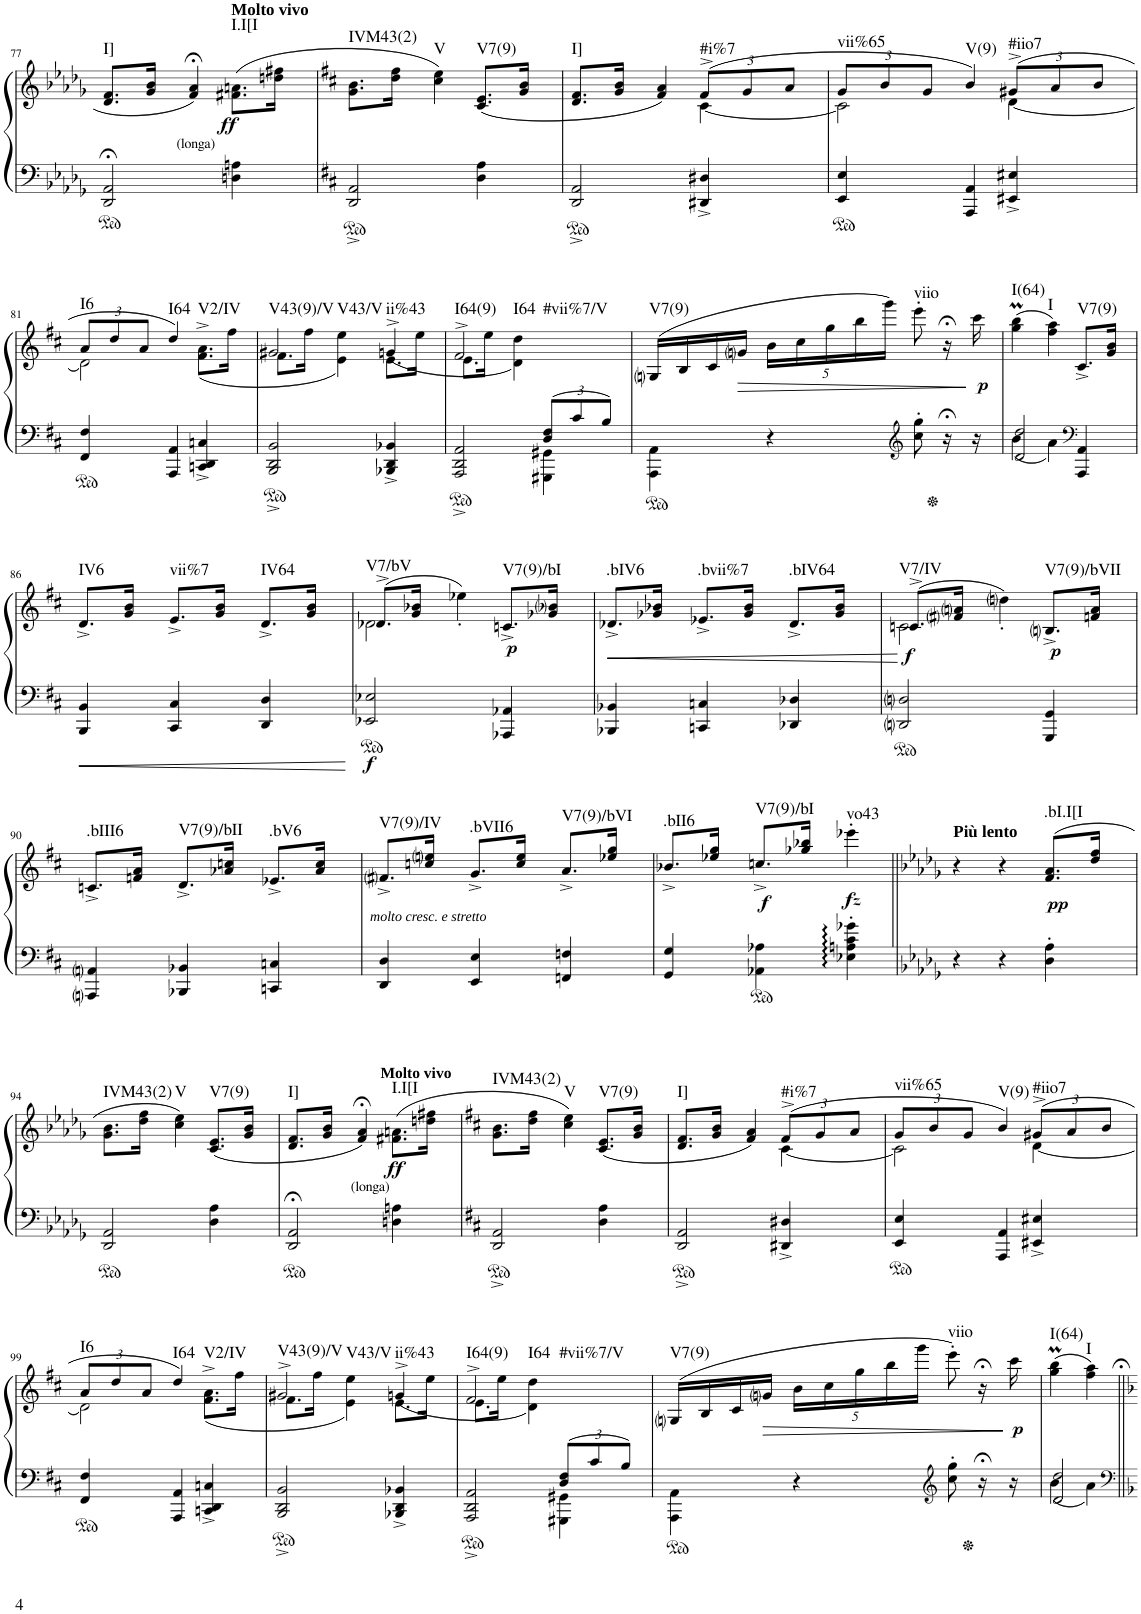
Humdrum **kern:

**kern	**kern	**dynam	**harte
*part1	*part1	*part1	*part1
*staff2	*staff1	*staff1/2	*
*I"Midi_1	*	*	*
!!LO:PB:g=z
*clefF4	*clefG2	*	*
*k[b-e-a-d-g-]	*k[b-e-a-d-g-]	*	*
*D-:	*D-:	*	*
*M3/4	*M3/4	*	*
=77	=77	=77	=77
*	*^	*	*
!	!	!	!	!LO:H:kt=I]
2DD-/;< 2AA-/;<	8.d-/ 8.f/L	2ryy	.	N
.	16g-/ 16b-/Jk	.	.	.
!	!LO:TX:b:t=(longa)	!	!	!
.	4f/;< 4a-/;<	.	.	.
!	!LO:TX:a:B:t=Molto vivo	!	!	!
!	!	!	!LO:DY:b	!LO:H:kt=I.I[I
4Dn\ 4An\	(8.f#X\ 8.an\L	4ryy	ff	N
.	16ddn\ 16ff#X\Jk	.	.	.
=78	=78	=78	=78	=78
*k[f#c#]	*k[f#c#]	*	*	*
!	!	!	!	!LO:H:kt=IVM43(2)
2DD/^ 2AA/^	8.g\ 8.b\L	2ryy	.	N
.	16dd\ 16ff#\Jk	.	.	.
!	!	!	!	!LO:H:kt=V
.	4cc#\ 4ee\)	.	.	N
!	!	!	!	!LO:H:kt=V7(9)
4D\ 4A\	(8.c#/ 8.e/L	4ryy	.	N
.	16g/ 16b/Jk	.	.	.
=79	=79	=79	=79	=79
!	!	!	!	!LO:H:kt=I]
2DD/^ 2AA/^	8.d/ 8.f#/L	2ryy	.	N
.	16g/ 16b/Jk	.	.	.
.	4f#/ 4a/)	.	.	.
*	*Xbrackettup	*	*	*
!	!	!	!	!LO:H:kt=#i%7
4DD#X/^ 4D#X/^	(12f#^/L	[4c#\	.	N
.	12g/	.	.	.
.	12a/J	.	.	.
=80	=80	=80	=80	=80
!	!	!	!	!LO:H:kt=vii%65
4EE/ 4E/	12g/L	2c#\]	.	N
.	12b/	.	.	.
.	12g/J	.	.	.
!	!	!	!	!LO:H:kt=V(9)
4AAA/ 4AA/	4b/)	.	.	N
!	!	!	!	!LO:H:kt=#iio7
4EE#X/^ 4E#X/^	(12g#X^/L	[4d\	.	N
.	12a/	.	.	.
.	12b/J	.	.	.
!!LO:LB:g=z	!!
=81	=81	=81	=81	=81
*^	*	*	*	*
!	!	!	!	!	!LO:H:kt=I6
4FF#/ 4F#/	2ryy	12a/L	2d\]	.	N
.	.	12dd/	.	.	.
.	.	12a/J	.	.	.
!	!	!	!	!	!LO:H:kt=I64
4AAA/ 4AA/	.	4dd/)	.	.	N
!	!	!	!	!	!LO:H:kt=V2/IV
4CCn/^ 4DD/^ 4Cn/^	4ryy	(8.f#\^ 8.a\^L	4ryy	.	N
.	.	16ff#\Jk	.	.	.
=82	=82	=82	=82	=82	=82
!	!	!	!	!	!LO:H:kt=V43(9)/V
2BBB/^ 2DD/^ 2BB/^	2ryy	2g#X/	8.f#\L	.	N
.	.	.	16ff#\Jk	.	.
!	!	!	!	!	!LO:H:kt=V43/V
.	.	.	4e\ 4ee\)	.	N
!	!	!	!	!	!LO:H:kt=ii%43
4BBB-X/^ 4DD/^ 4BB-X/^	4ryy	(4gn^/	8.e\L	.	N
.	.	.	16ee\Jk	.	.
=83	=83	=83	=83	=83	=83
!	!	!	!	!	!LO:H:kt=I64(9)
2AAA/^ 2DD/^ 2AA/^	2ryy	2f#^/	8.e\L	.	N
.	.	.	16ee\Jk	.	.
!	!	!	!	!	!LO:H:kt=I64
.	.	.	4d\ 4dd\)	.	N
*Xbrackettup	*	*	*	*	*
!	!	!	!	!	!LO:H:kt=#vii%7/V
12D/ 12F#/L	4GGG#X\ 4GG#X\	4ryy	4ryy	.	N
12c#/	.	.	.	.	.
12B/J	.	.	.	.	.
=84	=84	=84	=84	=84	=84
!	!	!	!	!	!LO:H:kt=V7(9)
4AAA\ 4AA\	2ryy	(16Gni/LL	2ryy	.	N
.	.	16B/	.	.	.
.	.	16c#/	.	.	.
!	!	!	!	!LO:HP:b	!
.	.	16gni/JJ	.	>	.
4r	.	20b\LL	.	.	.
.	.	20cc#\	.	.	.
.	.	20gg\	.	.	.
.	.	20bb\	.	.	.
.	.	20ggg\JJ)	.	.	.
*clefG2	*	*	*	*	*
!	!	!	!	!	!LO:H:kt=viio
8cc#\' 8gg\'	4ryy	8eee'\	4ryy	.	N
16r;<	.	16r;<	.	.	.
!	!	!	!	!LO:DY:n=1:b	!
16r	.	16ccc#\	.	] p	.
=85	=85	=85	=85	=85	=85
!	!	!	!	!	!LO:H:kt=I(64)
2d/ 2dd/	4b\	(4gg\M 4bb\M	2ryy	.	N
!	!	!	!	!	!LO:H:kt=I
.	4a\	4ff#\ 4aa\)	.	.	N
*clefF4	*	*	*	*	*
!	!	!	!	!	!LO:H:kt=V7(9)
4AAA/ 4AA/	4ryy	8.c#^/L	4ryy	.	N
.	.	16g/ 16b/Jk	.	.	.
*v	*v	*	*	*	*
!!LO:LB:g=z	!!
=86	=86	=86	=86	=86
!	!	!	!	!LO:H:kt=IV6
4BBB/ 4BB/	8.d^/L	2ryy	.	N
.	16g/ 16b/Jk	.	.	.
!	!	!	!	!LO:H:kt=vii%7
4CC#/ 4C#/	8.e^/L	.	.	N
.	16g/ 16b/Jk	.	.	.
!	!	!	!	!LO:H:kt=IV64
4DD/ 4D/	8.d^/L	4ryy	.	N
.	16g/ 16b/Jk	.	.	.
=87	=87	=87	=87	=87
!	!	!	!LO:DY:b=2	!LO:H:kt=V7/bV
2EE-X/ 2E-X/	(8.d-X^/L	2d-\	f	N
.	16g/ 16b-X/Jk	.	.	.
.	4ee-X'\)	.	.	.
!	!	!	!LO:DY:b	!LO:H:kt=V7(9)/bI
4AAA-X/ 4AA-X/	8.cn^/L	4ryy	p	N
.	16g-X/ 16b-i/Jk	.	.	.
=88	=88	=88	=88	=88
!	!	!	!LO:HP:b	!LO:H:kt=.bIV6
4BBB-X/ 4BB-X/	8.d-X^/L	2ryy	<	N
.	16g-X/ 16b-X/Jk	.	.	.
!	!	!	!	!LO:H:kt=.bvii%7
4CCn/ 4Cn/	8.e-X^/L	.	.	N
.	16g-/ 16b-/Jk	.	.	.
!	!	!	!	!LO:H:kt=.bIV64
4DD-X/ 4D-X/	8.d-^/L	4ryy	.	N
.	16g-/ 16b-/Jk	.	.	.
*	*v	*v	*	*
.	.	[	.
=89	=89	=89	=89
*	*^	*	*
!	!	!	!LO:DY:b	!LO:H:kt=V7/IV
2DDni/ 2Dni/	(8.cn^/L	2c\	f	N
.	16f#i/ 16ani/Jk	.	.	.
.	4ddni'\)	.	.	.
!	!	!	!LO:DY:b	!LO:H:kt=V7(9)/bVII
4GGG/ 4GG/	8.Bni^/L	4ryy	p	N
.	16fn/ 16a/Jk	.	.	.
!!LO:LB:g=z	!!
=90	=90	=90	=90	=90
!	!	!	!	!LO:H:kt=.bIII6
4AAAni/ 4AAni/	8.cn^/L	2.ryy	.	N
.	16fn/ 16a/Jk	.	.	.
!	!	!	!	!LO:H:kt=V7(9)/bII
4BBB-X/ 4BB-X/	8.d^/L	.	.	N
.	16a-X/ 16ccn/Jk	.	.	.
!	!	!	!	!LO:H:kt=.bV6
4CCn/ 4Cn/	8.e-X^/L	.	.	N
.	16a-/ 16cc/Jk	.	.	.
=91	=91	=91	=91	=91
!	!LO:TX:b:i:t=molto cresc. e stretto	!	!	!LO:H:kt=V7(9)/IV
4DD/ 4D/	8.f#i^/L	2.ryy	.	N
.	16ccn/ 16eeni/Jk	.	.	.
!	!	!	!	!LO:H:kt=.bVII6
4EE/ 4E/	8.g^/L	.	.	N
.	16cc/ 16ee/Jk	.	.	.
!	!	!	!	!LO:H:kt=V7(9)/bVI
4FFn/ 4Fn/	8.a^/L	.	.	N
.	16ee-X/ 16gg/Jk	.	.	.
=92	=92	=92	=92	=92
!	!	!	!	!LO:H:kt=.bII6
4GG/ 4G/	8.b-X^/L	2.ryy	.	N
.	16ee-X/ 16gg/Jk	.	.	.
!	!	!	!LO:DY:b	!LO:H:kt=V7(9)/bI
4AA-X\ 4A-X\	8.ccn^/L	.	f	N
.	16gg-X/ 16bb-X/Jk	.	.	.
!	!	!	!LO:DY:b	!LO:H:kt=vo43
4E-X\' 4An\' 4c#\' 4g-X\'	4eee-X'\	.	fz	N
=93||	=93||	=93||	=93||	=93||
*k[b-e-a-d-g-]	*k[b-e-a-d-g-]	*	*	*
*D-:	*D-:	*	*	*
!	!LO:TX:a:B:t=Più lento	!	!	!
4r	4r	2.ryy	.	.
4r	4r	.	.	.
!	!	!	!LO:DY:b	!LO:H:kt=.bI.I[I
4D-\' 4A-\'	(8.f/ 8.a-/L	.	pp	N
.	16dd-/ 16ff/Jk	.	.	.
!!LO:LB:g=z	!!
=94	=94	=94	=94	=94
!	!	!	!	!LO:H:kt=IVM43(2)
2DD-/ 2AA-/	8.g-\ 8.b-\L	2ryy	.	N
.	16dd-\ 16ff\Jk	.	.	.
!	!	!	!	!LO:H:kt=V
.	4cc\ 4ee-\)	.	.	N
!	!	!	!	!LO:H:kt=V7(9)
4D-\ 4A-\	(8.c/ 8.e-/L	4ryy	.	N
.	16g-/ 16b-/Jk	.	.	.
=95	=95	=95	=95	=95
!	!	!	!	!LO:H:kt=I]
2DD-/;< 2AA-/;<	8.d-/ 8.f/L	2ryy	.	N
.	16g-/ 16b-/Jk	.	.	.
!	!LO:TX:b:t=(longa)	!	!	!
.	4f/;< 4a-/;<)	.	.	.
!	!LO:TX:a:B:t=Molto vivo	!	!	!
!	!	!	!LO:DY:b	!LO:H:kt=I.I[I
4Dn\ 4An\	(8.f#X\ 8.an\L	4ryy	ff	N
.	16ddn\ 16ff#X\Jk	.	.	.
=96	=96	=96	=96	=96
*k[f#c#]	*k[f#c#]	*	*	*
!	!	!	!	!LO:H:kt=IVM43(2)
2DD/^ 2AA/^	8.g\ 8.b\L	2ryy	.	N
.	16dd\ 16ff#\Jk	.	.	.
!	!	!	!	!LO:H:kt=V
.	4cc#\ 4ee\)	.	.	N
!	!	!	!	!LO:H:kt=V7(9)
4D\ 4A\	(8.c#/ 8.e/L	4ryy	.	N
.	16g/ 16b/Jk	.	.	.
=97	=97	=97	=97	=97
!	!	!	!	!LO:H:kt=I]
2DD/^ 2AA/^	8.d/ 8.f#/L	2ryy	.	N
.	16g/ 16b/Jk	.	.	.
.	4f#/ 4a/)	.	.	.
!	!	!	!	!LO:H:kt=#i%7
4DD#X/^ 4D#X/^	(12f#^/L	[4c#\	.	N
.	12g/	.	.	.
.	12a/J	.	.	.
=98	=98	=98	=98	=98
!	!	!	!	!LO:H:kt=vii%65
4EE/ 4E/	12g/L	2c#\]	.	N
.	12b/	.	.	.
.	12g/J	.	.	.
!	!	!	!	!LO:H:kt=V(9)
4AAA/ 4AA/	4b/)	.	.	N
!	!	!	!	!LO:H:kt=#iio7
4EE#X/^ 4E#X/^	(12g#X^/L	[4d\	.	N
.	12a/	.	.	.
.	12b/J	.	.	.
!!LO:LB:g=z	!!
=99	=99	=99	=99	=99
*^	*	*	*	*
!	!	!	!	!	!LO:H:kt=I6
4FF#/ 4F#/	2ryy	12a/L	2d\]	.	N
.	.	12dd/	.	.	.
.	.	12a/J	.	.	.
!	!	!	!	!	!LO:H:kt=I64
4AAA/ 4AA/	.	4dd/)	.	.	N
!	!	!	!	!	!LO:H:kt=V2/IV
4CCn/^ 4DD/^ 4Cn/^	4ryy	(8.f#\^> 8.a\^>L	4ryy	.	N
.	.	16ff#\Jk	.	.	.
=100	=100	=100	=100	=100	=100
!	!	!	!	!	!LO:H:kt=V43(9)/V
2BBB/^ 2DD/^ 2BB/^	2ryy	2g#X^/	8.f#\L	.	N
.	.	.	16ff#\Jk	.	.
!	!	!	!	!	!LO:H:kt=V43/V
.	.	.	4e\ 4ee\)	.	N
!	!	!	!	!	!LO:H:kt=ii%43
4BBB-X/^ 4DD/^ 4BB-X/^	4ryy	(4gn^/	8.e\L	.	N
.	.	.	16ee\Jk	.	.
=101	=101	=101	=101	=101	=101
!	!	!	!	!	!LO:H:kt=I64(9)
2AAA/^ 2DD/^ 2AA/^	2ryy	2f#^/	8.e\L	.	N
.	.	.	16ee\Jk	.	.
!	!	!	!	!	!LO:H:kt=I64
.	.	.	4d\ 4dd\)	.	N
!	!	!	!	!	!LO:H:kt=#vii%7/V
12D/ 12F#/L	4GGG#X\ 4GG#X\	4ryy	4ryy	.	N
12c#/	.	.	.	.	.
12B/J	.	.	.	.	.
=102	=102	=102	=102	=102	=102
!	!	!	!	!	!LO:H:kt=V7(9)
4AAA\ 4AA\	2ryy	(16Gni/LL	2ryy	.	N
.	.	16B/	.	.	.
.	.	16c#/	.	.	.
!	!	!	!	!LO:HP:b	!
.	.	16gni/JJ	.	>	.
4r	.	20b\LL	.	.	.
.	.	20cc#\	.	.	.
.	.	20gg\	.	.	.
.	.	20bb\	.	.	.
.	.	20ggg\JJ	.	.	.
*clefG2	*	*	*	*	*
!	!	!	!	!	!LO:H:kt=viio
8cc#\' 8gg\'	4ryy	8eee'\)	4ryy	.	N
16r;<	.	16r;<	.	.	.
!	!	!	!	!LO:DY:n=1:b	!
16r	.	16ccc#\	.	] p	.
=103	=103	=103	=103	=103	=103
!	!	!	!	!	!LO:H:kt=I(64)
2d/ 2dd/	4b\	(4gg\M 4bb\M	2ryy	.	N
!	!	!	!	!	!LO:H:kt=I
.	4a\	4ff#\ 4aa\)	.	.	N
*v	*v	*	*	*	*
*	*v	*v	*	*
=||	=||	=||	=||
*-	*-	*-	*-
